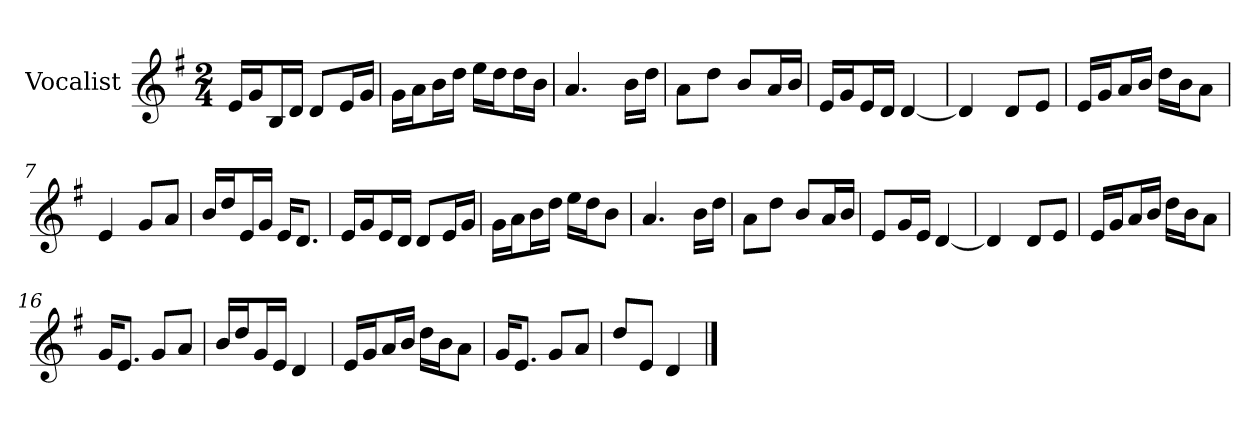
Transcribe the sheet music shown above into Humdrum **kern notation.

**kern
*part1
*staff1
*I"Vocalist
*k[f#]
*G:
*M2/4
=
16eLL
16gJ
16BL
16dJJ
8dL
16eL
16gJJ
=1
16gLL
16aJ
16bL
16ddJJ
16eeLL
16ddJ
16ddL
16bJJ
=2
4.a
16bLL
16ddJJ
=3
8aL
8ddJ
8bL
16aL
16bJJ
=4
16eLL
16gJ
16eL
16dJJ
[4d
=5
4d]
8dL
8eJ
=6
16eLL
16gJ
16aL
16bJJ
16ddLL
16bJ
8aJ
=7
4e
8gL
8aJ
=8
16bLL
16ddJ
16eL
16gJJ
16eKL
8.dJ
=9
16eLL
16gJ
16eL
16dJJ
8dL
16eL
16gJJ
=10
16gLL
16aJ
16bL
16ddJJ
16eeLL
16ddJ
8bJ
=11
4.a
16bLL
16ddJJ
=12
8aL
8ddJ
8bL
16aL
16bJJ
=13
8eL
16gL
16eJJ
[4d
=14
4d]
8dL
8eJ
=15
16eLL
16gJ
16aL
16bJJ
16ddLL
16bJ
8aJ
=16
16gKL
8.eJ
8gL
8aJ
=17
16bLL
16ddJ
16gL
16eJJ
4d
=18
16eLL
16gJ
16aL
16bJJ
16ddLL
16bJ
8aJ
=19
16gKL
8.eJ
8gL
8aJ
=20
8ddL
8eJ
4d
==
*-
